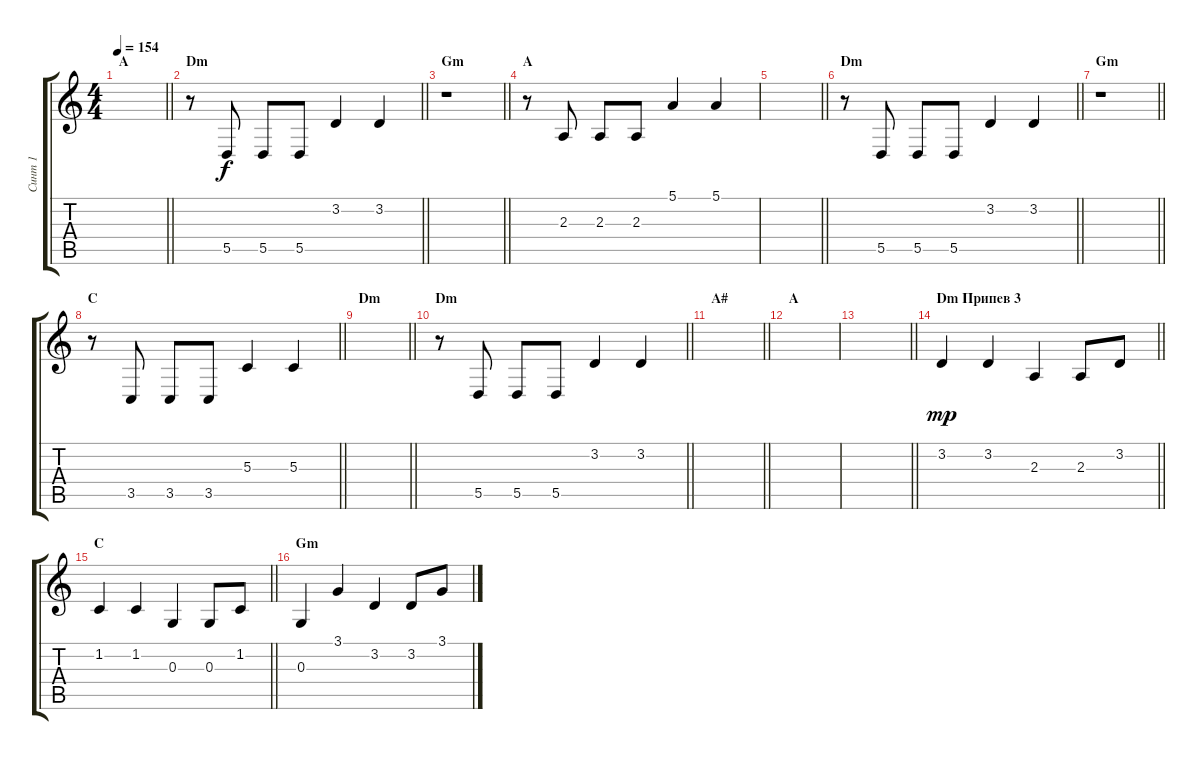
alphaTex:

\track ("Синт 1" "Синт 1") {instrument lead2sawtooth}
\staff {score tabs}
\tuning (E4 B3 G3 D3 A2 E2) {hide}
\ts (4 4)
\section ("" "A")
\tempo 154
\clef g2
\barLineRight lightlight
\ks c
|
\section ("" "Dm")
\barLineRight lightlight
r.8 5.5.8 5.5.8 5.5.8 3.2.4 3.2.4 |
\section ("" "Gm")
\barLineRight lightlight
r.1 |
\section ("" "A")
r.8 2.3.8 2.3.8 2.3.8 5.1.4 5.1.4 |
\barLineRight lightlight
|
\section ("" "Dm")
\barLineRight lightlight
r.8 5.5.8 5.5.8 5.5.8 3.2.4 3.2.4 |
\section ("" "Gm")
\barLineRight lightlight
r.1 |
\section ("" "C")
\barLineRight lightlight
r.8 3.5.8 3.5.8 3.5.8 5.3.4 5.3.4 |
\section ("" "Dm")
\barLineRight lightlight
|
\section ("" "Dm")
\barLineRight lightlight
r.8 5.5.8 5.5.8 5.5.8 3.2.4 3.2.4 |
\section ("" "A#")
\barLineRight lightlight
|
\section ("" "A")
|
\barLineRight lightlight
|
\section ("" "Dm Припев 3")
\barLineRight lightlight
3.2.4{dy mp} 3.2.4 2.3.4 2.3.8 3.2.8 |
\section ("" "C")
\barLineRight lightlight
1.2.4 1.2.4 0.3.4 0.3.8 1.2.8 |
\section ("" "Gm")
0.3.4 3.1.4 3.2.4 3.2.8 3.1.8
